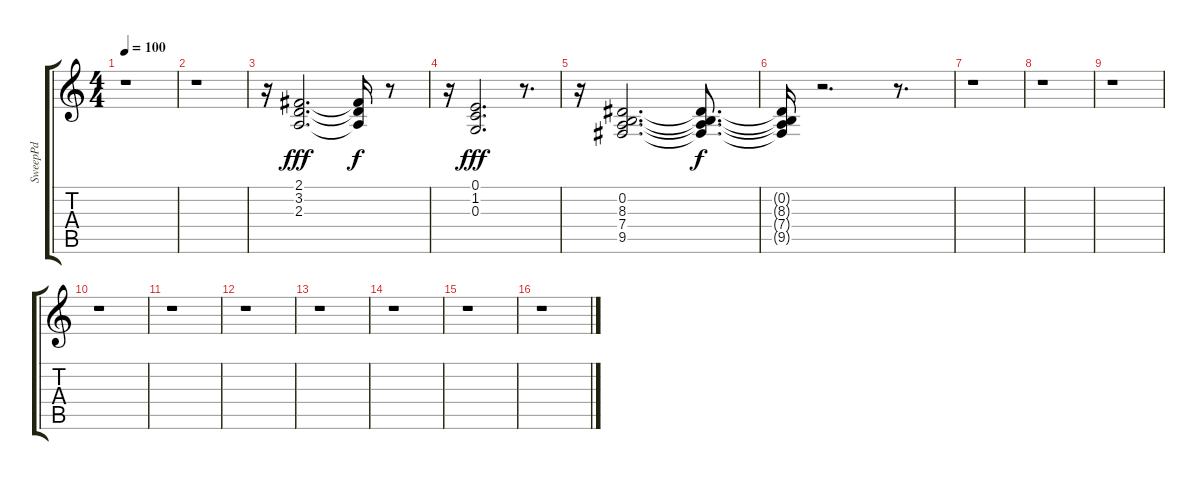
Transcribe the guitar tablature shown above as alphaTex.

\track ("SweepPd" "SweepPd") {instrument pad8sweep}
\staff {score tabs}
\tuning (E4 B3 G3 D3 A2 E2) {hide}
\ts (4 4)
\tempo 100
\clef g2
\ks c
r.1{dy f} |
r.1 |
r.16 (2.1 3.2 2.3).2{d dy fff} (2.1{t} 3.2{t} 2.3{t}).16{dy f} r.8 |
r.16 (0.1 1.2 0.3).2{d dy fff} r.8{d} |
r.16 (0.2 8.3 7.4 9.5).2{d} (0.2{t} 8.3{t} 7.4{t} 9.5{t}).8{d dy f} |
(0.2{t} 8.3{t} 7.4{t} 9.5{t}).16 r.2{d} r.8{d} |
r.1 |
r.1 |
r.1 |
r.1 |
r.1 |
r.1 |
r.1 |
r.1 |
r.1 |
r.1
